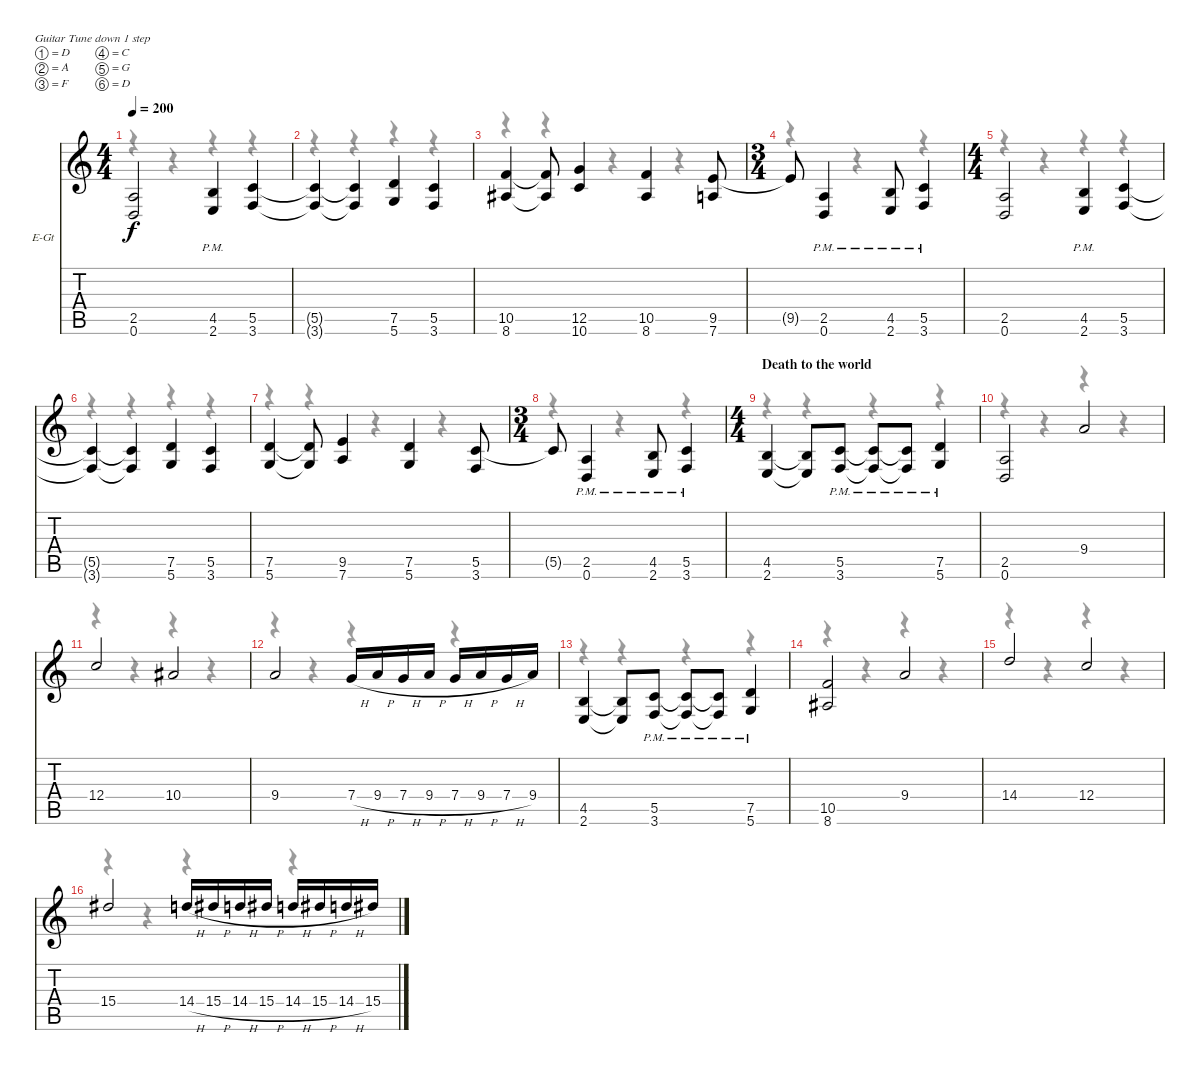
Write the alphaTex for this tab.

\bracketExtendMode nobrackets
\firstSystemTrackNameOrientation horizontal
\otherSystemsTrackNameOrientation horizontal
\track ("Sami Yli-Sirniö" "E-Gt") {instrument distortionguitar}
\staff {score tabs}
\tuning (D4 A3 F3 C3 G2 D2)
\voice
\ts (4 4)
\beaming (8 2 2 2 2)
\tempo 200
\clef g2
\ks c
(2.5 0.6).2{dy f} (4.5{pm} 2.6{pm}).4 (5.5 3.6).4 |
(5.5{t} 3.6{t}).4 (5.5{t} 3.6{t}).4 (7.5 5.6).4 (5.5 3.6).4 |
(10.5 8.6).4 (10.5{t} 8.6{t}).8 (12.5 10.6).4 (10.5 8.6).4 (9.5 7.6).8 |
\ts (3 4)
\beaming (8 3 1 1 1)
9.5{t}.8 (2.5{pm} 0.6{pm}).4 (4.5{pm} 2.6{pm}).8 (5.5{pm} 3.6{pm}).4 |
\ts (4 4)
\beaming (8 2 2 2 2)
(2.5 0.6).2 (4.5{pm} 2.6{pm}).4 (5.5 3.6).4 |
(5.5{t} 3.6{t}).4 (5.5{t} 3.6{t}).4 (7.5 5.6).4 (5.5 3.6).4 |
(7.5 5.6).4 (7.5{t} 5.6{t}).8 (9.5 7.6).4 (7.5 5.6).4 (5.5 3.6).8 |
\ts (3 4)
\beaming (8 3 1 1 1)
5.5{t}.8 (2.5{pm} 0.6{pm}).4 (4.5{pm} 2.6{pm}).8 (5.5{pm} 3.6{pm}).4 |
\ts (4 4)
\beaming (8 2 2 2 2)
\section ("" "Death to the world")
(4.5 2.6).4 (4.5{t} 2.6{t}).8 (5.5{pm} 3.6{pm}).8 (5.5{pm t} 3.6{pm t}).8 (5.5{pm t} 3.6{pm t}).8 (7.5{pm} 5.6{pm}).4 |
(2.5 0.6).2 9.4.2 |
12.4.2 10.4.2 |
9.4.2 7.4{h}.16 9.4{h}.16 7.4{h}.16 9.4{h}.16 7.4{h}.16 9.4{h}.16 7.4{h}.16 9.4.16 |
(4.5 2.6).4 (4.5{t} 2.6{t}).8 (5.5{pm} 3.6{pm}).8 (5.5{pm t} 3.6{pm t}).8 (5.5{pm t} 3.6{pm t}).8 (7.5{pm} 5.6{pm}).4 |
(10.5 8.6).2 9.4.2 |
14.4.2 12.4.2 |
15.4.2 14.4{h}.16 15.4{h}.16 14.4{h}.16 15.4{h}.16 14.4{h}.16 15.4{h}.16 14.4{h}.16 15.4.16
\voice
\clef g2
\ottava regular
\simile none
\ks c
r.4{dy mf} r.4 r.4 r.4 |
r.4 r.4 r.4 r.4 |
r.4 r.4 r.4 r.4 |
r.4 r.4 r.4 |
r.4 r.4 r.4 r.4 |
r.4 r.4 r.4 r.4 |
r.4 r.4 r.4 r.4 |
r.4 r.4 r.4 |
r.4 r.4 r.4 r.4 |
r.4 r.4 r.4 r.4 |
r.4 r.4 r.4 r.4 |
r.4 r.4 r.4 r.4 |
r.4 r.4 r.4 r.4 |
r.4 r.4 r.4 r.4 |
r.4 r.4 r.4 r.4 |
r.4 r.4 r.4 r.4
